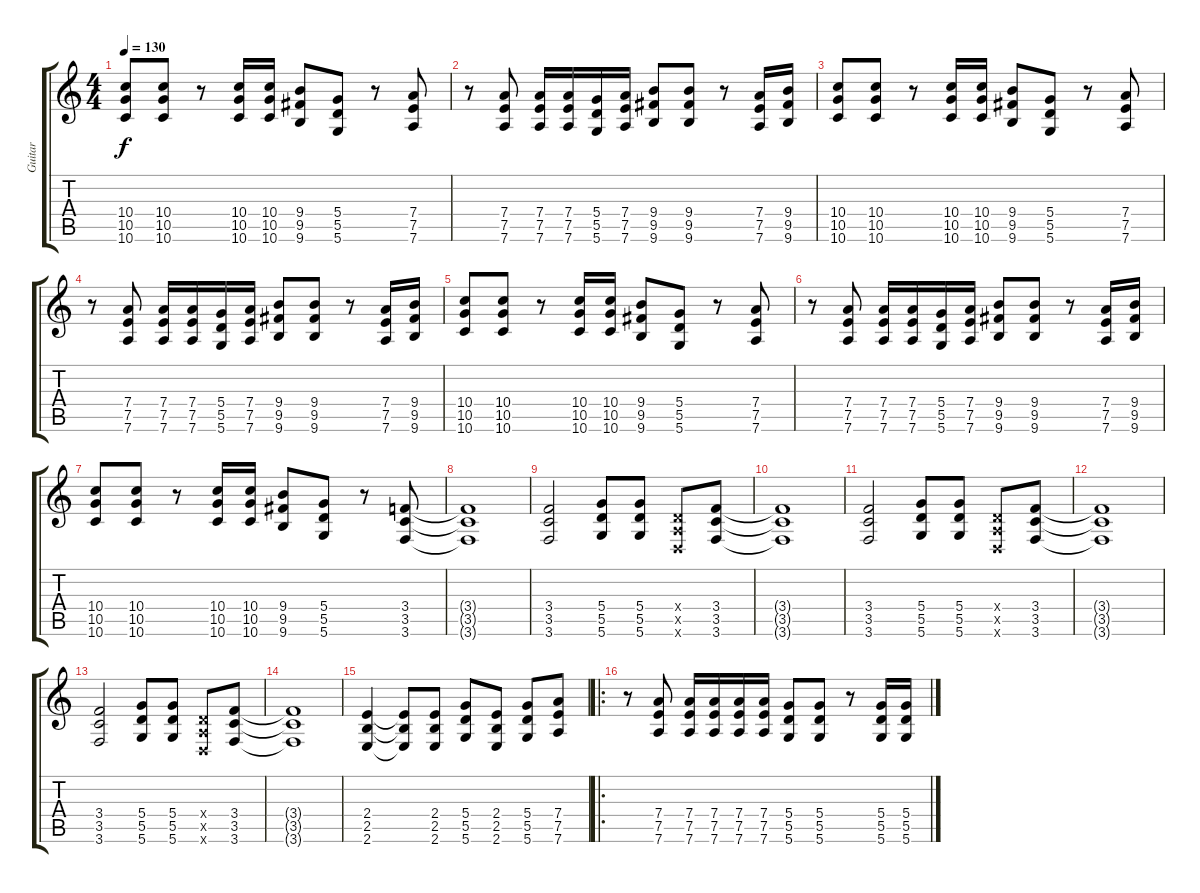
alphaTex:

\track ("Guitar" "Guitar") {instrument distortionguitar}
\staff {score tabs}
\tuning (E4 B3 G3 D3 A2 D2) {hide}
\ts (4 4)
\tempo 130
\clef g2
\ks c
(10.4 10.5 10.6).8{dy f} (10.4 10.5 10.6).8 r.8 (10.4 10.5 10.6).16 (10.4 10.5 10.6).16 (9.4 9.5 9.6).8 (5.4 5.5 5.6).8 r.8 (7.4 7.5 7.6).8 |
r.8 (7.4 7.5 7.6).8 (7.4 7.5 7.6).16 (7.4 7.5 7.6).16 (5.4 5.5 5.6).16 (7.4 7.5 7.6).16 (9.4 9.5 9.6).8 (9.4 9.5 9.6).8 r.8 (7.4 7.5 7.6).16 (9.4 9.5 9.6).16 |
(10.4 10.5 10.6).8 (10.4 10.5 10.6).8 r.8 (10.4 10.5 10.6).16 (10.4 10.5 10.6).16 (9.4 9.5 9.6).8 (5.4 5.5 5.6).8 r.8 (7.4 7.5 7.6).8 |
r.8 (7.4 7.5 7.6).8 (7.4 7.5 7.6).16 (7.4 7.5 7.6).16 (5.4 5.5 5.6).16 (7.4 7.5 7.6).16 (9.4 9.5 9.6).8 (9.4 9.5 9.6).8 r.8 (7.4 7.5 7.6).16 (9.4 9.5 9.6).16 |
(10.4 10.5 10.6).8 (10.4 10.5 10.6).8 r.8 (10.4 10.5 10.6).16 (10.4 10.5 10.6).16 (9.4 9.5 9.6).8 (5.4 5.5 5.6).8 r.8 (7.4 7.5 7.6).8 |
r.8 (7.4 7.5 7.6).8 (7.4 7.5 7.6).16 (7.4 7.5 7.6).16 (5.4 5.5 5.6).16 (7.4 7.5 7.6).16 (9.4 9.5 9.6).8 (9.4 9.5 9.6).8 r.8 (7.4 7.5 7.6).16 (9.4 9.5 9.6).16 |
(10.4 10.5 10.6).8 (10.4 10.5 10.6).8 r.8 (10.4 10.5 10.6).16 (10.4 10.5 10.6).16 (9.4 9.5 9.6).8 (5.4 5.5 5.6).8 r.8 (3.4 3.5 3.6).8 |
(3.4{t} 3.5{t} 3.6{t}).1 |
(3.4 3.5 3.6).2 (5.4 5.5 5.6).8 (5.4 5.5 5.6).8 (0.4{x} 0.5{x} 0.6{x}).8 (3.4 3.5 3.6).8 |
(3.4{t} 3.5{t} 3.6{t}).1 |
(3.4 3.5 3.6).2 (5.4 5.5 5.6).8 (5.4 5.5 5.6).8 (0.4{x} 0.5{x} 0.6{x}).8 (3.4 3.5 3.6).8 |
(3.4{t} 3.5{t} 3.6{t}).1 |
(3.4 3.5 3.6).2 (5.4 5.5 5.6).8 (5.4 5.5 5.6).8 (0.4{x} 0.5{x} 0.6{x}).8 (3.4 3.5 3.6).8 |
(3.4{t} 3.5{t} 3.6{t}).1 |
(2.4 2.5 2.6).4 (2.4{t} 2.5{t} 2.6{t}).8 (2.4 2.5 2.6).8 (5.4 5.5 5.6).8 (2.4 2.5 2.6).8 (5.4 5.5 5.6).8 (7.4 7.5 7.6).8 |
\ro
r.8 (7.4 7.5 7.6).8 (7.4 7.5 7.6).16 (7.4 7.5 7.6).16 (7.4 7.5 7.6).16 (7.4 7.5 7.6).16 (5.4 5.5 5.6).8 (5.4 5.5 5.6).8 r.8 (5.4 5.5 5.6).16 (5.4 5.5 5.6).16
